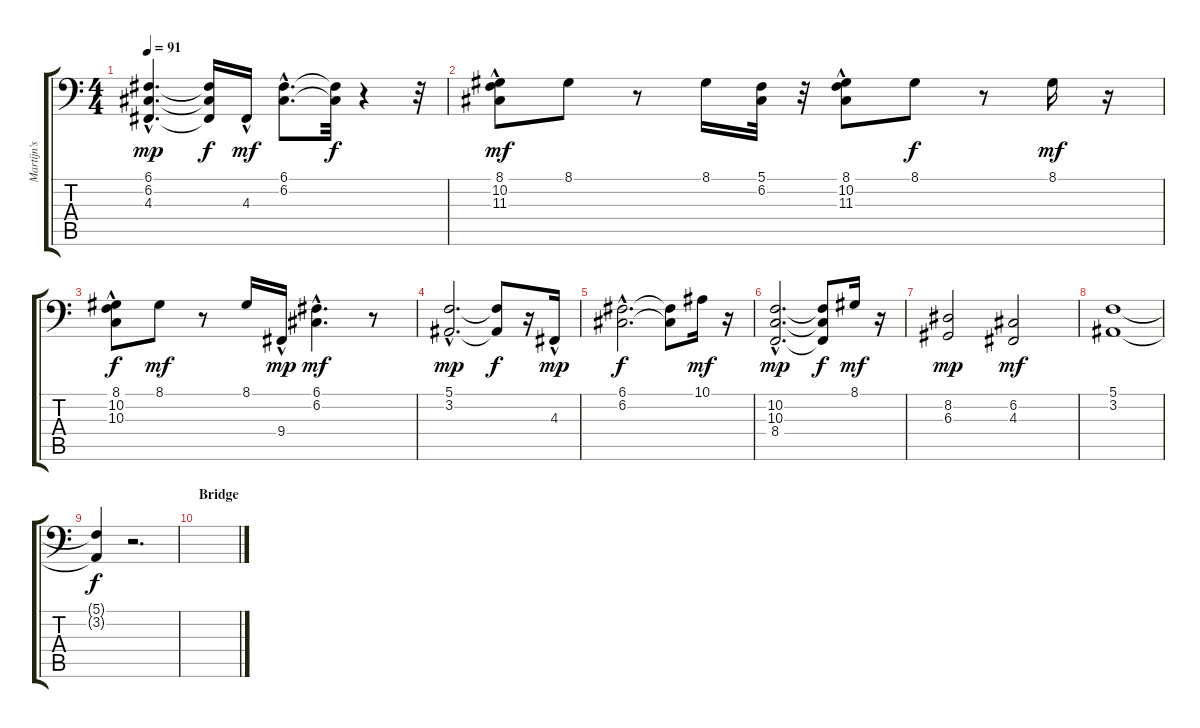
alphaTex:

\track ("Martijn's Left Hand" "Martijn's ") {instrument brightacousticpiano}
\staff {score tabs}
\tuning (C3 G2 D2 A1 E1 B0) {hide}
\ts (4 4)
\tempo 91
\clef f4
\ks c
(6.1{hac} 6.2{hac} 4.3{hac}).4{d dy mp} (6.1{t} 6.2{t} 4.3{t}).16{dy f} 4.3{hac}.16{dy mf} (6.1{hac} 6.2{hac}).8{d} (6.1{t} 6.2{t}).32{dy f} r.4 r.32 |
(8.1 10.2{hac} 11.3{hac}).8{dy mf} 8.1.8 r.8 8.1.16 (5.1 6.2).32 r.32 (8.1 10.2{hac} 11.3{hac}).8 8.1.8{dy f} r.8 8.1.16{dy mf} r.16 |
(8.1 10.2{hac} 10.3{hac}).8{dy f} 8.1.8{dy mf} r.8 8.1.16 9.4{hac}.16{dy mp} (6.1{hac} 6.2{hac}).4{d dy mf} r.8 |
(5.1{hac} 3.2{hac}).2{d dy mp} (5.1{t} 3.2{t}).8{dy f} r.16 4.3{hac}.16{dy mp} |
(6.1{hac} 6.2{hac}).2{d dy f} (6.1{t} 6.2{t}).8 10.1.16{dy mf} r.16 |
(10.2{hac} 10.3{hac} 8.4{hac}).2{d dy mp} (10.2{t} 10.3{t} 8.4{t}).8{dy f} 8.1.16{dy mf} r.16 |
(8.2 6.3).2{dy mp} (6.2 4.3).2{dy mf} |
(5.1 3.2).1 |
(5.1{t} 3.2{t}).4{dy f} r.2{d} |
\section ("" "Bridge")
